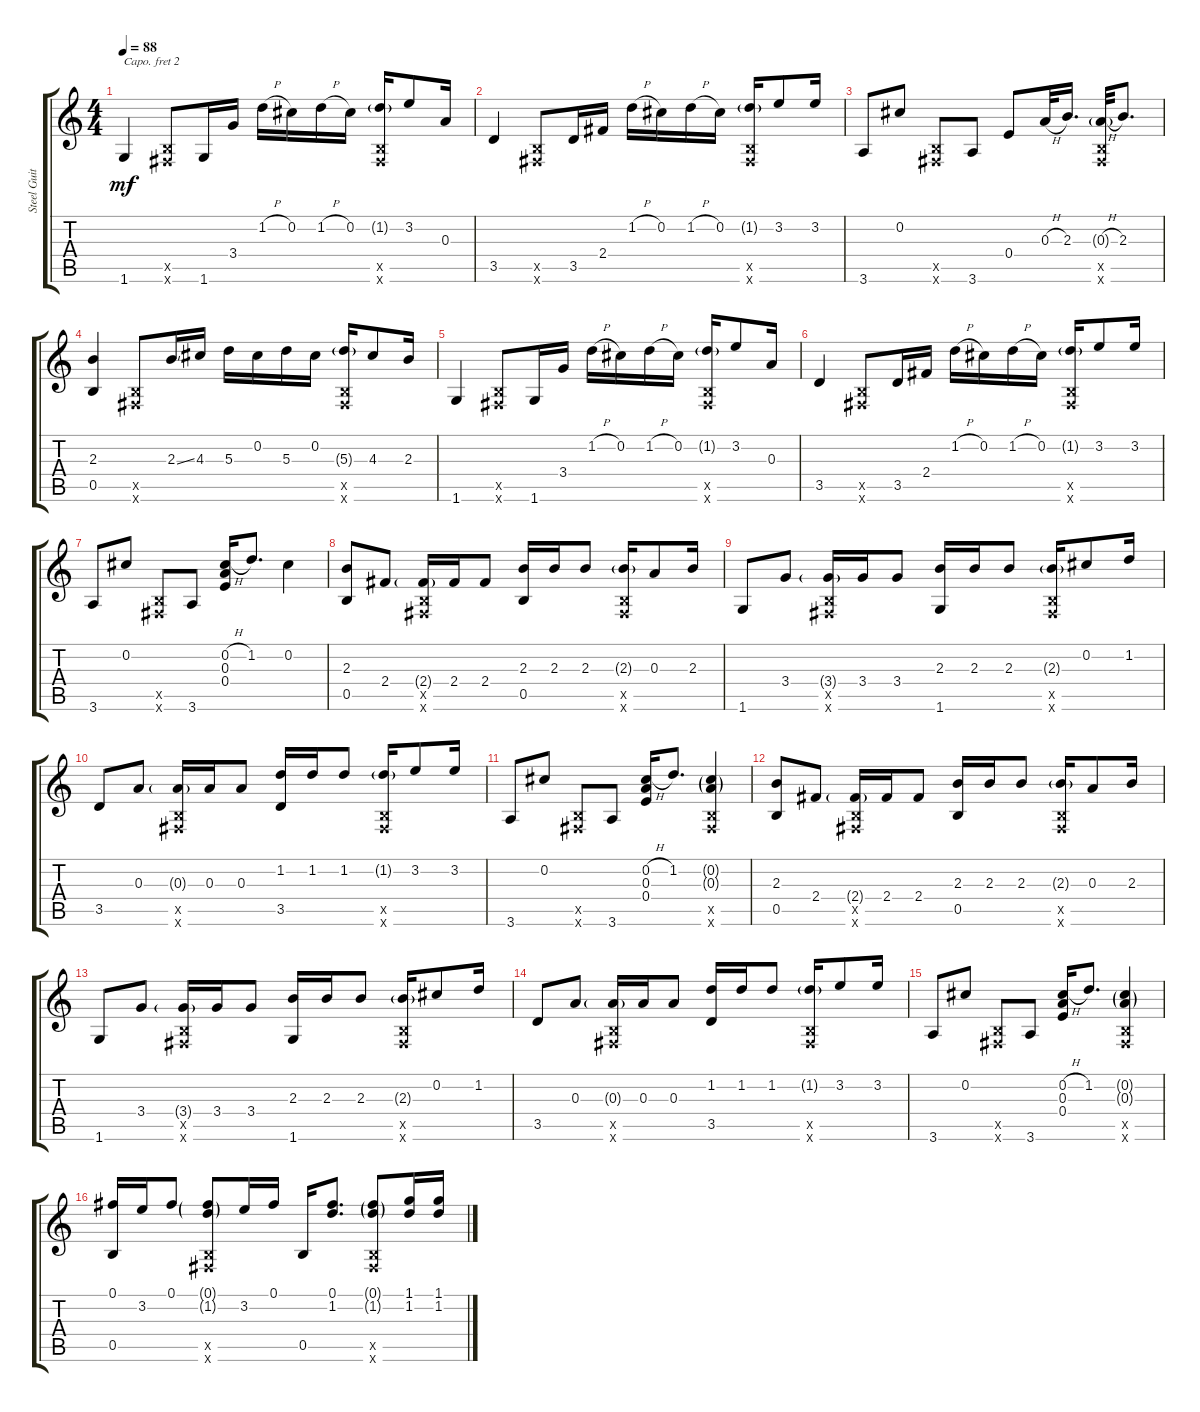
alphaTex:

\track ("Steel Guitar" "Steel Guit") {instrument acousticguitarsteel}
\staff {score tabs}
\capo 2
\tuning (E4 B3 G3 D3 A2 E2) {hide}
\ts (4 4)
\tempo 88
\clef g2
\ks c
1.6.4{dy mf} (0.5{x} 0.6{x}).8 1.6.16 3.4.16 1.2{h}.16 0.2.16 1.2{h}.16 0.2.16 (1.2{g} 0.5{x} 0.6{x}).16 3.2.8 0.3.16 |
3.5.4 (0.5{x} 0.6{x}).8 3.5.16 2.4.16 1.2{h}.16 0.2.16 1.2{h}.16 0.2.16 (1.2{g} 0.5{x} 0.6{x}).16 3.2.8 3.2.16 |
3.6.8 0.2.8 (0.5{x} 0.6{x}).8 3.6.8 0.4.8 0.3{h}.32 2.3.16{d} (0.3{h g} 0.5{x} 0.6{x}).32 2.3.8{d} |
(2.3 0.5).4 (0.5{x} 0.6{x}).8 2.3{ss}.16 4.3.16 5.3.16 0.2.16 5.3.16 0.2.16 (5.3{g} 0.5{x} 0.6{x}).16 4.3.8 2.3.16 |
1.6.4 (0.5{x} 0.6{x}).8 1.6.16 3.4.16 1.2{h}.16 0.2.16 1.2{h}.16 0.2.16 (1.2{g} 0.5{x} 0.6{x}).16 3.2.8 0.3.16 |
3.5.4 (0.5{x} 0.6{x}).8 3.5.16 2.4.16 1.2{h}.16 0.2.16 1.2{h}.16 0.2.16 (1.2{g} 0.5{x} 0.6{x}).16 3.2.8 3.2.16 |
3.6.8 0.2.8 (0.5{x} 0.6{x}).8 3.6.8 (0.2{h} 0.3 0.4).16 1.2.8{d} 0.2.4 |
(2.3 0.5).8 2.4.8 (2.4{g} 0.5{x} 0.6{x}).16 2.4.16 2.4.8 (2.3 0.5).16 2.3.16 2.3.8 (2.3{g} 0.5{x} 0.6{x}).16 0.3.8 2.3.16 |
1.6.8 3.4.8 (3.4{g} 0.5{x} 0.6{x}).16 3.4.16 3.4.8 (2.3 1.6).16 2.3.16 2.3.8 (2.3{g} 0.5{x} 0.6{x}).16 0.2.8 1.2.16 |
3.5.8 0.3.8 (0.3{g} 0.5{x} 0.6{x}).16 0.3.16 0.3.8 (1.2 3.5).16 1.2.16 1.2.8 (1.2{g} 0.5{x} 0.6{x}).16 3.2.8 3.2.16 |
3.6.8 0.2.8 (0.5{x} 0.6{x}).8 3.6.8 (0.2{h} 0.3 0.4).16 1.2.8{d} (0.2{g} 0.3{g} 0.5{x} 0.6{x}).4 |
(2.3 0.5).8 2.4.8 (2.4{g} 0.5{x} 0.6{x}).16 2.4.16 2.4.8 (2.3 0.5).16 2.3.16 2.3.8 (2.3{g} 0.5{x} 0.6{x}).16 0.3.8 2.3.16 |
1.6.8 3.4.8 (3.4{g} 0.5{x} 0.6{x}).16 3.4.16 3.4.8 (2.3 1.6).16 2.3.16 2.3.8 (2.3{g} 0.5{x} 0.6{x}).16 0.2.8 1.2.16 |
3.5.8 0.3.8 (0.3{g} 0.5{x} 0.6{x}).16 0.3.16 0.3.8 (1.2 3.5).16 1.2.16 1.2.8 (1.2{g} 0.5{x} 0.6{x}).16 3.2.8 3.2.16 |
3.6.8 0.2.8 (0.5{x} 0.6{x}).8 3.6.8 (0.2{h} 0.3 0.4).16 1.2.8{d} (0.2{g} 0.3{g} 0.5{x} 0.6{x}).4 |
(0.1 0.5).16 3.2.16 0.1.8 (0.1{g} 1.2{g} 0.5{x} 0.6{x}).8 3.2.16 0.1.16 0.5.16 (0.1 1.2).8{d} (0.1{g} 1.2{g} 0.5{x} 0.6{x}).8 (1.1 1.2).16 (1.1 1.2).16
